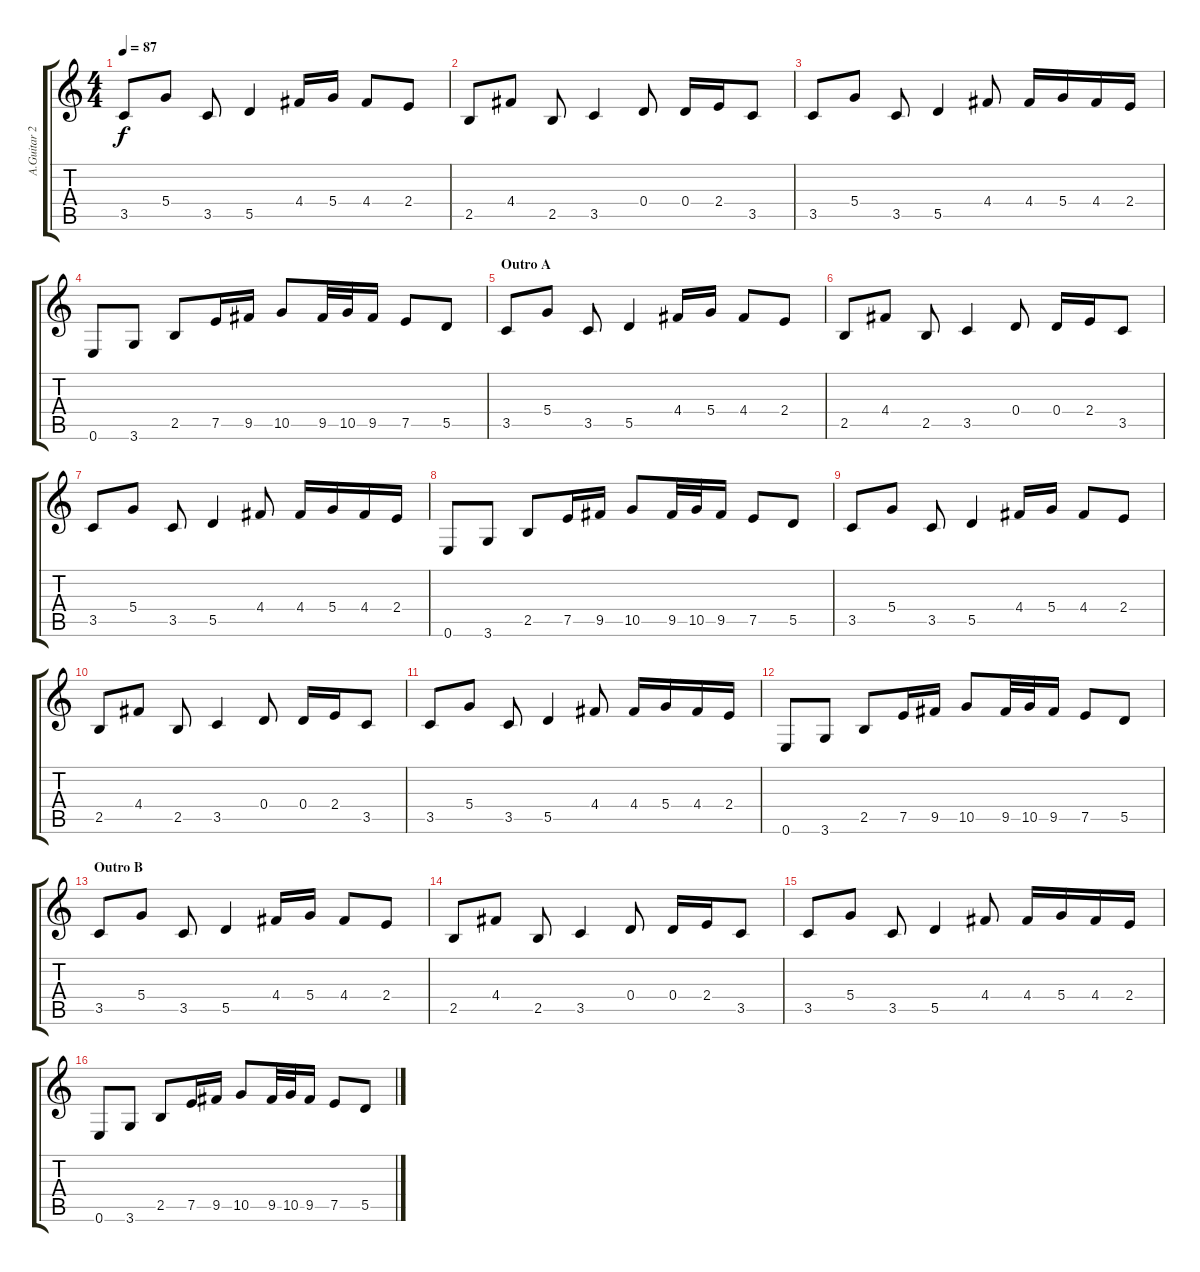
\track ("A.Guitar 2" "A.Guitar 2") {instrument acousticguitarnylon}
\staff {score tabs}
\tuning (E4 B3 G3 D3 A2 E2) {hide}
\ts (4 4)
\tempo 87
\clef g2
\ks c
3.5.8{dy f} 5.4.8 3.5.8 5.5.4 4.4.16 5.4.16 4.4.8 2.4.8 |
2.5.8 4.4.8 2.5.8 3.5.4 0.4.8 0.4.16 2.4.16 3.5.8 |
3.5.8 5.4.8 3.5.8 5.5.4 4.4.8 4.4.16 5.4.16 4.4.16 2.4.16 |
0.6.8 3.6.8 2.5.8 7.5.16 9.5.16 10.5.8 9.5.32 10.5.32 9.5.16 7.5.8 5.5.8 |
\section ("" "Outro A")
3.5.8 5.4.8 3.5.8 5.5.4 4.4.16 5.4.16 4.4.8 2.4.8 |
2.5.8 4.4.8 2.5.8 3.5.4 0.4.8 0.4.16 2.4.16 3.5.8 |
3.5.8 5.4.8 3.5.8 5.5.4 4.4.8 4.4.16 5.4.16 4.4.16 2.4.16 |
0.6.8 3.6.8 2.5.8 7.5.16 9.5.16 10.5.8 9.5.32 10.5.32 9.5.16 7.5.8 5.5.8 |
3.5.8 5.4.8 3.5.8 5.5.4 4.4.16 5.4.16 4.4.8 2.4.8 |
2.5.8 4.4.8 2.5.8 3.5.4 0.4.8 0.4.16 2.4.16 3.5.8 |
3.5.8 5.4.8 3.5.8 5.5.4 4.4.8 4.4.16 5.4.16 4.4.16 2.4.16 |
0.6.8 3.6.8 2.5.8 7.5.16 9.5.16 10.5.8 9.5.32 10.5.32 9.5.16 7.5.8 5.5.8 |
\section ("" "Outro B")
3.5.8 5.4.8 3.5.8 5.5.4 4.4.16 5.4.16 4.4.8 2.4.8 |
2.5.8 4.4.8 2.5.8 3.5.4 0.4.8 0.4.16 2.4.16 3.5.8 |
3.5.8 5.4.8 3.5.8 5.5.4 4.4.8 4.4.16 5.4.16 4.4.16 2.4.16 |
0.6.8 3.6.8 2.5.8 7.5.16 9.5.16 10.5.8 9.5.32 10.5.32 9.5.16 7.5.8 5.5.8
